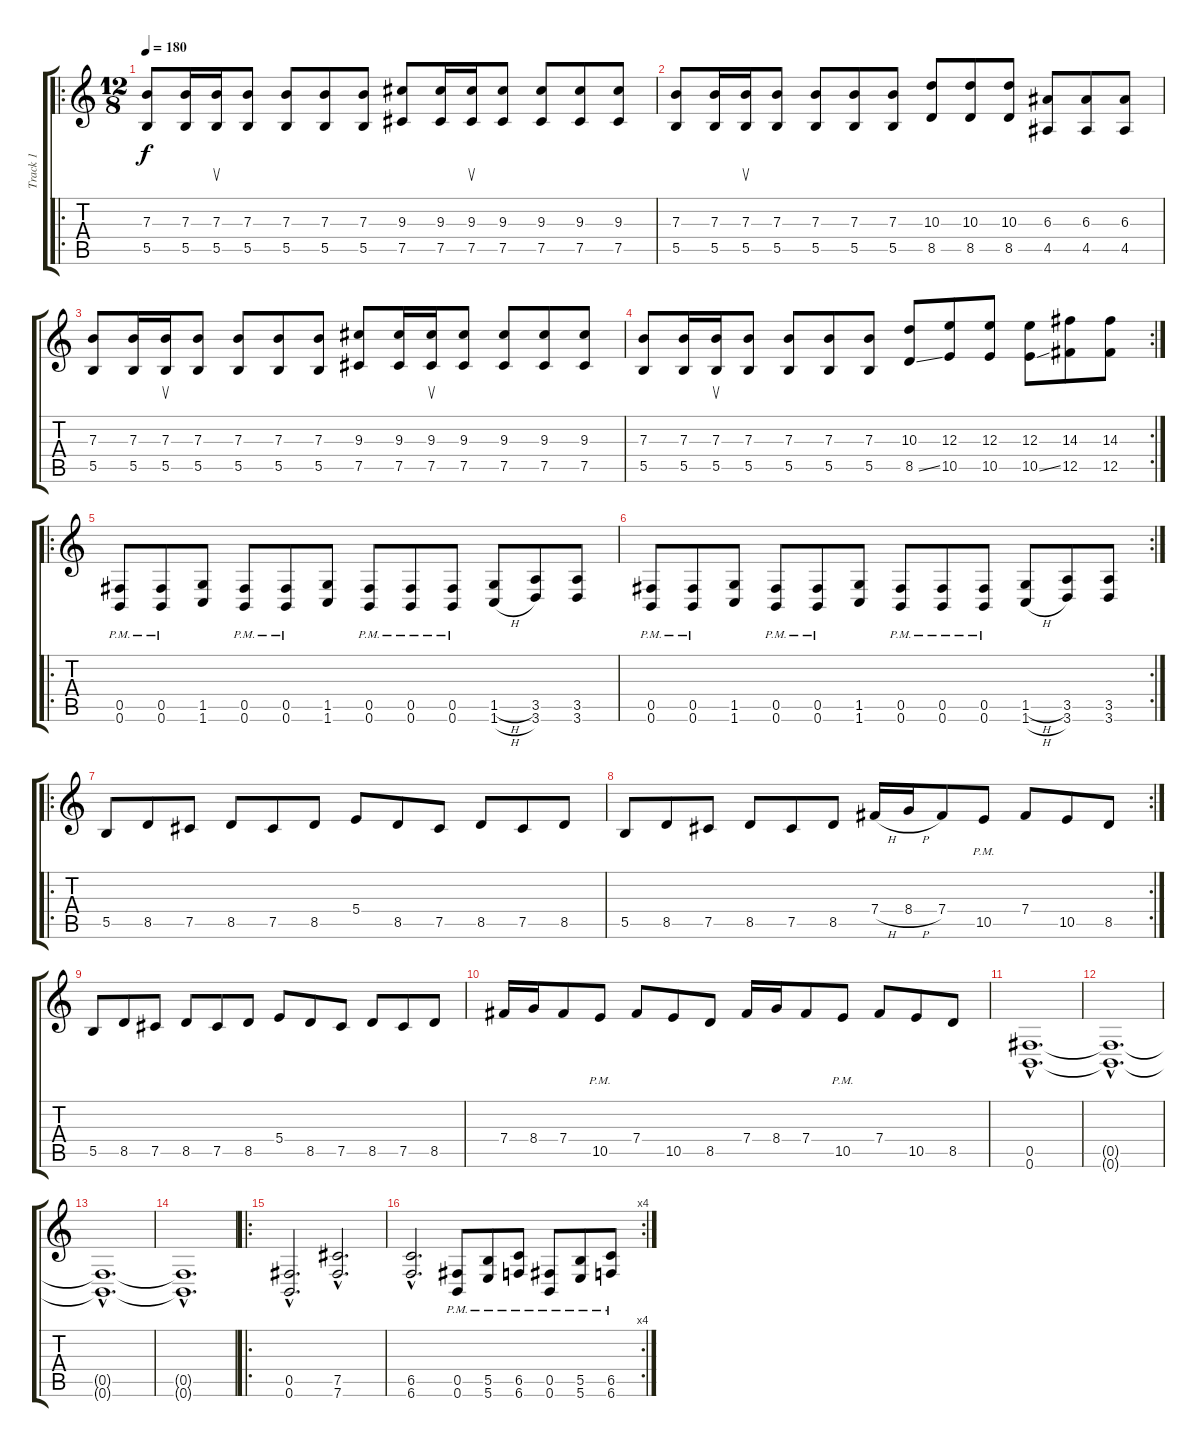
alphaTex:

\track ("Track 1" "Track 1") {instrument distortionguitar}
\staff {score tabs}
\tuning (Db4 Ab3 E3 B2 Gb2 B1) {hide}
\ro
\ts (12 8)
\tempo 180
\clef g2
\ks c
(7.3 5.5).8{dy f instrument distortionguitar} (7.3 5.5).16 (7.3 5.5).16{su} (7.3 5.5).8 (7.3 5.5).8 (7.3 5.5).8 (7.3 5.5).8 (9.3 7.5).8 (9.3 7.5).16 (9.3 7.5).16{su} (9.3 7.5).8 (9.3 7.5).8 (9.3 7.5).8 (9.3 7.5).8 |
(7.3 5.5).8 (7.3 5.5).16 (7.3 5.5).16{su} (7.3 5.5).8 (7.3 5.5).8 (7.3 5.5).8 (7.3 5.5).8 (10.3 8.5).8 (10.3 8.5).8 (10.3 8.5).8 (6.3 4.5).8 (6.3 4.5).8 (6.3 4.5).8 |
(7.3 5.5).8 (7.3 5.5).16 (7.3 5.5).16{su} (7.3 5.5).8 (7.3 5.5).8 (7.3 5.5).8 (7.3 5.5).8 (9.3 7.5).8 (9.3 7.5).16 (9.3 7.5).16{su} (9.3 7.5).8 (9.3 7.5).8 (9.3 7.5).8 (9.3 7.5).8 |
\rc 2
(7.3 5.5).8 (7.3 5.5).16 (7.3 5.5).16{su} (7.3 5.5).8 (7.3 5.5).8 (7.3 5.5).8 (7.3 5.5).8 (10.3 8.5{ss}).8 (12.3 10.5).8 (12.3 10.5).8 (12.3 10.5{ss}).8 (14.3 12.5).8 (14.3 12.5).8 |
\ro
(0.5{pm} 0.6{pm}).8 (0.5{pm} 0.6{pm}).8 (1.5 1.6).8 (0.5{pm} 0.6{pm}).8 (0.5{pm} 0.6{pm}).8 (1.5 1.6).8 (0.5{pm} 0.6{pm}).8 (0.5{pm} 0.6{pm}).8 (0.5{pm} 0.6{pm}).8 (1.5{h} 1.6{h}).8 (3.5 3.6).8 (3.5 3.6).8 |
\rc 2
(0.5{pm} 0.6{pm}).8 (0.5{pm} 0.6{pm}).8 (1.5 1.6).8 (0.5{pm} 0.6{pm}).8 (0.5{pm} 0.6{pm}).8 (1.5 1.6).8 (0.5{pm} 0.6{pm}).8 (0.5{pm} 0.6{pm}).8 (0.5{pm} 0.6{pm}).8 (1.5{h} 1.6{h}).8 (3.5 3.6).8 (3.5 3.6).8 |
\ro
5.5.8 8.5.8 7.5.8 8.5.8 7.5.8 8.5.8 5.4.8 8.5.8 7.5.8 8.5.8 7.5.8 8.5.8 |
\rc 2
5.5.8 8.5.8 7.5.8 8.5.8 7.5.8 8.5.8 7.4{h}.16 8.4{h}.16 7.4.8 10.5{pm}.8 7.4.8 10.5.8 8.5.8 |
5.5.8 8.5.8 7.5.8 8.5.8 7.5.8 8.5.8 5.4.8 8.5.8 7.5.8 8.5.8 7.5.8 8.5.8 |
7.4.16 8.4.16 7.4.8 10.5{pm}.8 7.4.8 10.5.8 8.5.8 7.4.16 8.4.16 7.4.8 10.5{pm}.8 7.4.8 10.5.8 8.5.8 |
(0.5{hac} 0.6{hac}).1{d} |
(0.5{hac t} 0.6{hac t}).1{d} |
(0.5{hac t} 0.6{hac t}).1{d} |
(0.5{hac t} 0.6{hac t}).1{d} |
\ro
(0.5{hac} 0.6{hac}).2{d} (7.5{hac} 7.6{hac}).2{d} |
\rc 4
(6.5{hac} 6.6{hac}).2{d} (0.5{pm} 0.6{pm}).8 (5.5{pm} 5.6{pm}).8 (6.5{pm} 6.6{pm}).8 (0.5{pm} 0.6{pm}).8 (5.5{pm} 5.6{pm}).8 (6.5{pm} 6.6{pm}).8
